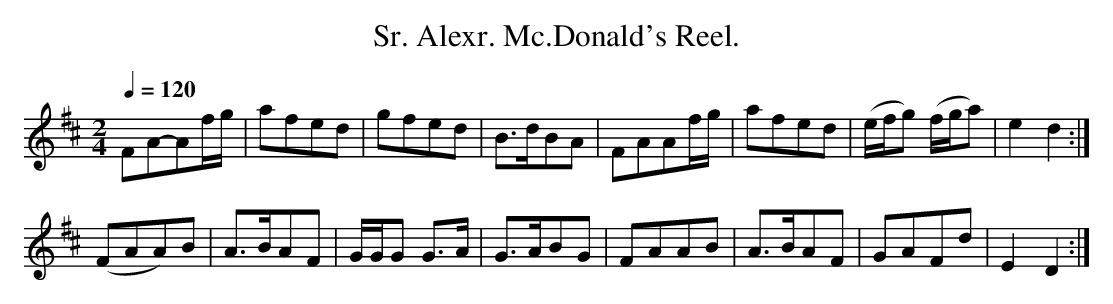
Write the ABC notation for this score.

X:1
T:Sr. Alexr. Mc.Donald's Reel.
M:2/4
L:1/8
Q:1/4=120
K:D major
 FA-Af/g/|afed |gfed     |B>dBA|FAAf/g/|afed |(e/f/g) (f/g/a)|e2 d2:|
(FAA)B   |A>BAF|G/G/G G>A|G>ABG|FAAB   |A>BAF| GAFd          |E2 D2:|
